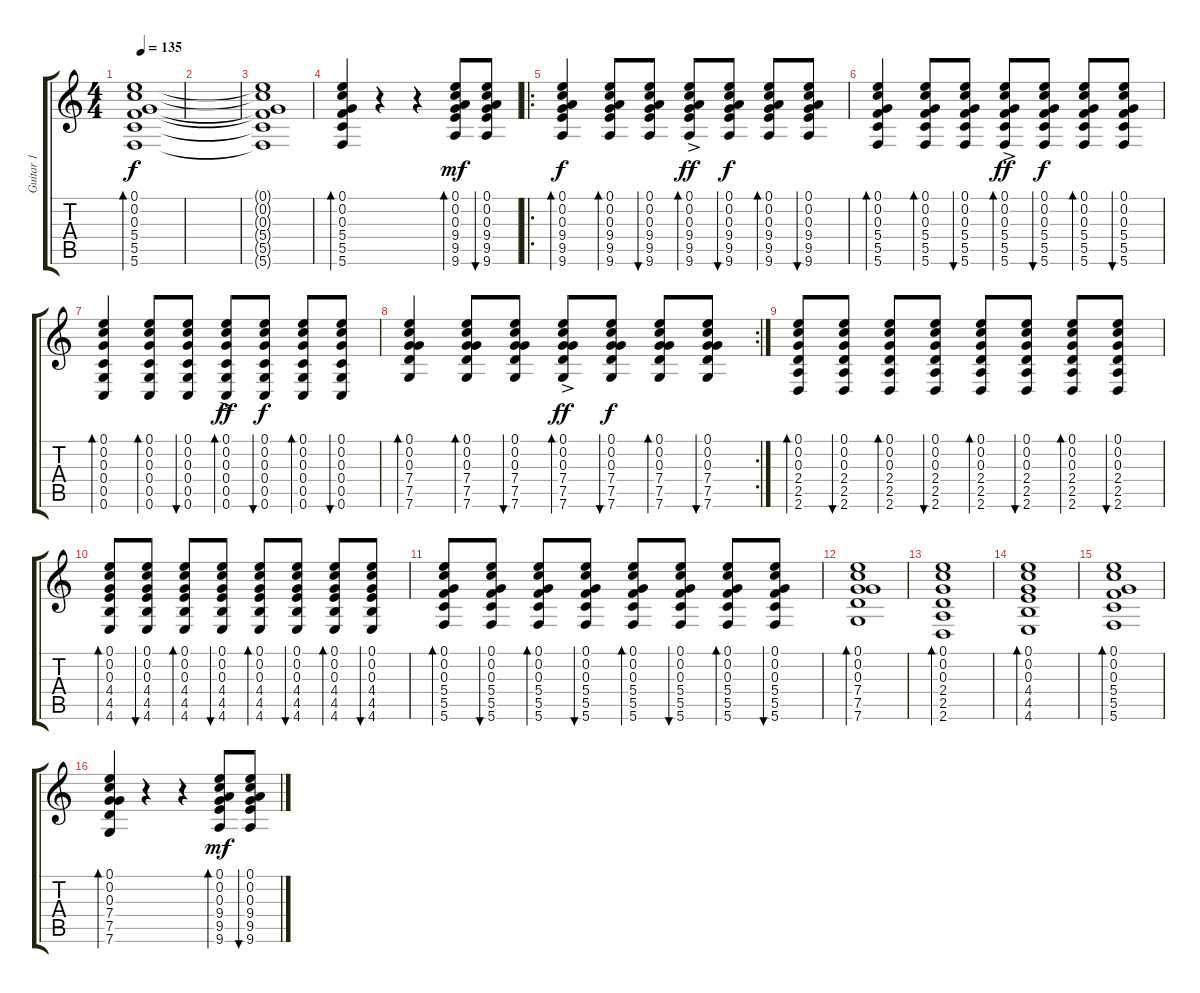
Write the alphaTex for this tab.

\track ("Guitar 1" "Guitar 1") {instrument acousticguitarsteel}
\staff {score tabs}
\tuning (E4 C4 G3 C3 G2 C2) {hide}
\ts (4 4)
\tempo 135
\clef g2
\ks c
(0.1 0.2 0.3 5.4 5.5 5.6).1{bd 60 dy f} |
|
(0.1{t} 0.2{t} 0.3{t} 5.4{t} 5.5{t} 5.6{t}).1 |
(0.1 0.2 0.3 5.4 5.5 5.6).4{bd 60} r.4 r.4 (0.1 0.2 0.3 9.4 9.5 9.6).8{bd 60 dy mf} (0.1 0.2 0.3 9.4 9.5 9.6).8{bu 60} |
\ro
(0.1 0.2 0.3 9.4 9.5 9.6).4{bd 60 dy f} (0.1 0.2 0.3 9.4 9.5 9.6).8{bd 60} (0.1 0.2 0.3 9.4 9.5 9.6).8{bu 60} (0.1{ac} 0.2{ac} 0.3{ac} 9.4{ac} 9.5{ac} 9.6{ac}).8{bd 60 dy ff} (0.1 0.2 0.3 9.4 9.5 9.6).8{bu 60 dy f} (0.1 0.2 0.3 9.4 9.5 9.6).8{bd 60} (0.1 0.2 0.3 9.4 9.5 9.6).8{bu 60} |
(0.1 0.2 0.3 5.4 5.5 5.6).4{bd 60} (0.1 0.2 0.3 5.4 5.5 5.6).8{bd 60} (0.1 0.2 0.3 5.4 5.5 5.6).8{bu 60} (0.1{ac} 0.2{ac} 0.3{ac} 5.4{ac} 5.5{ac} 5.6{ac}).8{bd 60 dy ff} (0.1 0.2 0.3 5.4 5.5 5.6).8{bu 60 dy f} (0.1 0.2 0.3 5.4 5.5 5.6).8{bd 60} (0.1 0.2 0.3 5.4 5.5 5.6).8{bu 60} |
(0.1 0.2 0.3 0.4 0.5 0.6).4{bd 60} (0.1 0.2 0.3 0.4 0.5 0.6).8{bd 60} (0.1 0.2 0.3 0.4 0.5 0.6).8{bu 60} (0.1{ac} 0.2{ac} 0.3{ac} 0.4{ac} 0.5{ac} 0.6{ac}).8{bd 60 dy ff} (0.1 0.2 0.3 0.4 0.5 0.6).8{bu 60 dy f} (0.1 0.2 0.3 0.4 0.5 0.6).8{bd 60} (0.1 0.2 0.3 0.4 0.5 0.6).8{bu 60} |
\rc 2
(0.1 0.2 0.3 7.4 7.5 7.6).4{bd 60} (0.1 0.2 0.3 7.4 7.5 7.6).8{bd 60} (0.1 0.2 0.3 7.4 7.5 7.6).8{bu 60} (0.1{ac} 0.2{ac} 0.3{ac} 7.4{ac} 7.5{ac} 7.6{ac}).8{bd 60 dy ff} (0.1 0.2 0.3 7.4 7.5 7.6).8{bu 60 dy f} (0.1 0.2 0.3 7.4 7.5 7.6).8{bd 60} (0.1 0.2 0.3 7.4 7.5 7.6).8{bu 60} |
(0.1 0.2 0.3 2.4 2.5 2.6).8{bd 60} (0.1 0.2 0.3 2.4 2.5 2.6).8{bu 60} (0.1 0.2 0.3 2.4 2.5 2.6).8{bd 60} (0.1 0.2 0.3 2.4 2.5 2.6).8{bu 60} (0.1 0.2 0.3 2.4 2.5 2.6).8{bd 60} (0.1 0.2 0.3 2.4 2.5 2.6).8{bu 60} (0.1 0.2 0.3 2.4 2.5 2.6).8{bd 60} (0.1 0.2 0.3 2.4 2.5 2.6).8{bu 60} |
(0.1 0.2 0.3 4.4 4.5 4.6).8{bd 60} (0.1 0.2 0.3 4.4 4.5 4.6).8{bu 60} (0.1 0.2 0.3 4.4 4.5 4.6).8{bd 60} (0.1 0.2 0.3 4.4 4.5 4.6).8{bu 60} (0.1 0.2 0.3 4.4 4.5 4.6).8{bd 60} (0.1 0.2 0.3 4.4 4.5 4.6).8{bu 60} (0.1 0.2 0.3 4.4 4.5 4.6).8{bd 60} (0.1 0.2 0.3 4.4 4.5 4.6).8{bu 60} |
(0.1 0.2 0.3 5.4 5.5 5.6).8{bd 60} (0.1 0.2 0.3 5.4 5.5 5.6).8{bu 60} (0.1 0.2 0.3 5.4 5.5 5.6).8{bd 60} (0.1 0.2 0.3 5.4 5.5 5.6).8{bu 60} (0.1 0.2 0.3 5.4 5.5 5.6).8{bd 60} (0.1 0.2 0.3 5.4 5.5 5.6).8{bu 60} (0.1 0.2 0.3 5.4 5.5 5.6).8{bd 60} (0.1 0.2 0.3 5.4 5.5 5.6).8{bu 60} |
(0.1 0.2 0.3 7.4 7.5 7.6).1{bd 60} |
(0.1 0.2 0.3 2.4 2.5 2.6).1{bd 240} |
(0.1 0.2 0.3 4.4 4.5 4.6).1{bd 240} |
(0.1 0.2 0.3 5.4 5.5 5.6).1{bd 240} |
(0.1 0.2 0.3 7.4 7.5 7.6).4{bd 60} r.4 r.4 (0.1 0.2 0.3 9.4 9.5 9.6).8{bd 60 dy mf} (0.1 0.2 0.3 9.4 9.5 9.6).8{bu 60}
